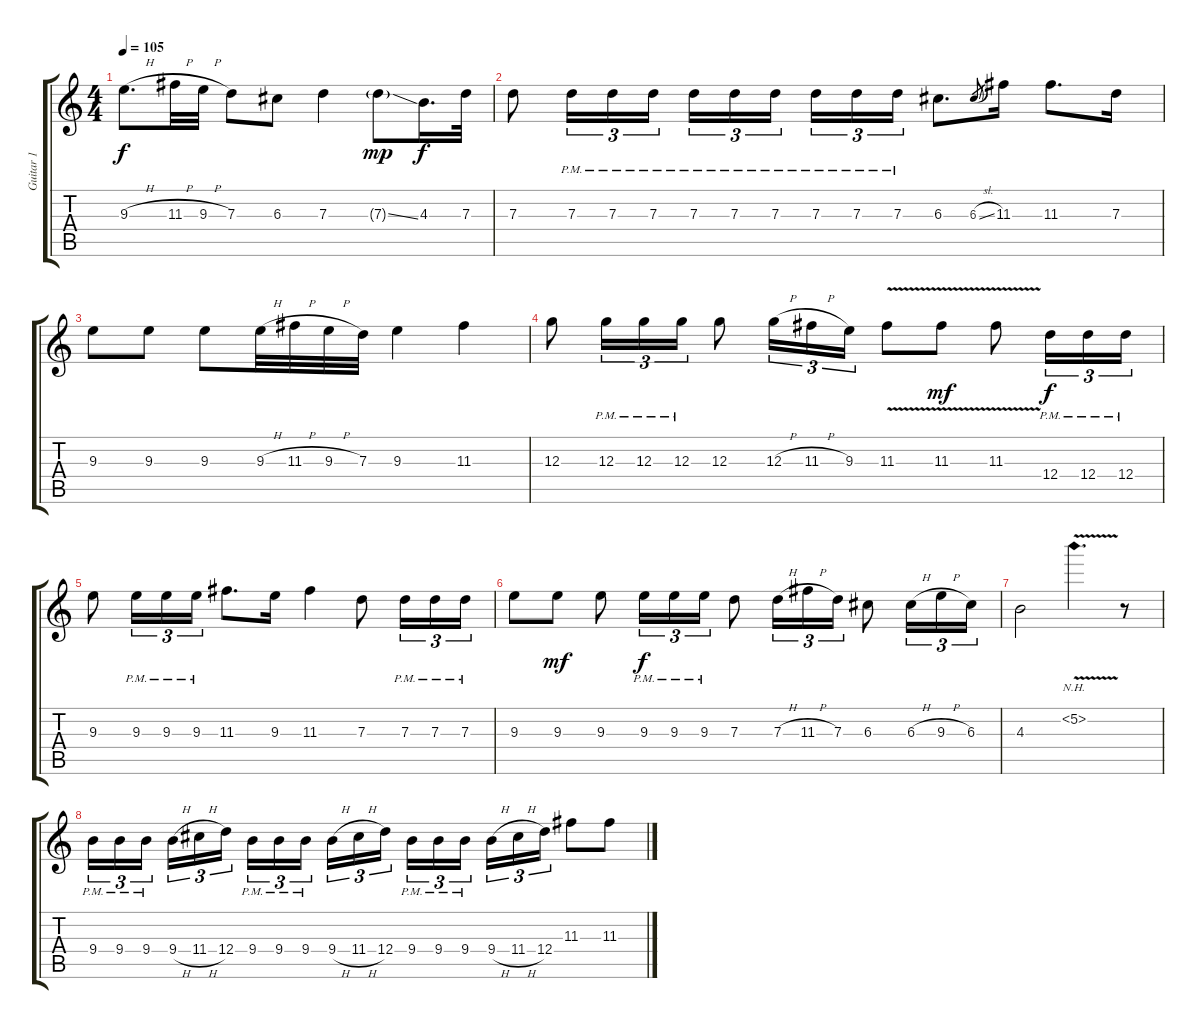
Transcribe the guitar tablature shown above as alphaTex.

\track ("Guitar 1" "Guitar 1") {instrument distortionguitar}
\staff {score tabs}
\tuning (E4 B3 G3 D3 A2 E2) {hide}
\ts (4 4)
\tempo 105
\clef g2
\ks c
9.3{h}.8{d dy f} 11.3{h}.32 9.3{h}.32 7.3.8 6.3.8 7.3.4 7.3{ss g}.8{dy mp} 4.3.16{d dy f} 7.3.32 |
7.3.8 7.3{pm}.16{tu (3 2)} 7.3{pm}.16{tu (3 2)} 7.3{pm}.16{tu (3 2)} 7.3{pm}.16{tu (3 2)} 7.3{pm}.16{tu (3 2)} 7.3{pm}.16{tu (3 2) beam splitsecondary} 7.3{pm}.16{tu (3 2)} 7.3{pm}.16{tu (3 2)} 7.3{pm}.16{tu (3 2)} 6.3.8{d} 6.3{sl}.8{gr} 11.3.16 11.3.8{d} 7.3.16 |
9.3.8 9.3.8 9.3.8 9.3{h}.32 11.3{h}.32 9.3{h}.32 7.3.32 9.3.4 11.3.4 |
12.3.8 12.3{pm}.16{tu (3 2)} 12.3{pm}.16{tu (3 2)} 12.3{pm}.16{tu (3 2)} 12.3.8 12.3{h}.16{tu (3 2)} 11.3{h}.16{tu (3 2)} 9.3.16{tu (3 2)} 11.3{v}.8 11.3{v}.8{dy mf} 11.3{v}.8 12.4{pm}.16{tu (3 2) dy f} 12.4{pm}.16{tu (3 2)} 12.4{pm}.16{tu (3 2)} |
9.3.8 9.3{pm}.16{tu (3 2)} 9.3{pm}.16{tu (3 2)} 9.3{pm}.16{tu (3 2)} 11.3.8{d} 9.3.16 11.3.4 7.3.8 7.3{pm}.16{tu (3 2)} 7.3{pm}.16{tu (3 2)} 7.3{pm}.16{tu (3 2)} |
9.3.8 9.3.8{dy mf} 9.3.8 9.3{pm}.16{tu (3 2) dy f} 9.3{pm}.16{tu (3 2)} 9.3{pm}.16{tu (3 2)} 7.3.8 7.3{h}.16{tu (3 2)} 11.3{h}.16{tu (3 2)} 7.3.16{tu (3 2)} 6.3.8 6.3{h}.16{tu (3 2)} 9.3{h}.16{tu (3 2)} 6.3.16{tu (3 2)} |
4.3.2 5.2{nh v}.4{d} r.8 |
9.4{pm}.16{tu (3 2)} 9.4{pm}.16{tu (3 2)} 9.4{pm}.16{tu (3 2) beam splitsecondary} 9.4{h}.16{tu (3 2)} 11.4{h}.16{tu (3 2)} 12.4.16{tu (3 2)} 9.4{pm}.16{tu (3 2)} 9.4{pm}.16{tu (3 2)} 9.4{pm}.16{tu (3 2) beam splitsecondary} 9.4{h}.16{tu (3 2)} 11.4{h}.16{tu (3 2)} 12.4.16{tu (3 2)} 9.4{pm}.16{tu (3 2)} 9.4{pm}.16{tu (3 2)} 9.4{pm}.16{tu (3 2) beam splitsecondary} 9.4{h}.16{tu (3 2)} 11.4{h}.16{tu (3 2)} 12.4.16{tu (3 2)} 11.3.8 11.3.8
